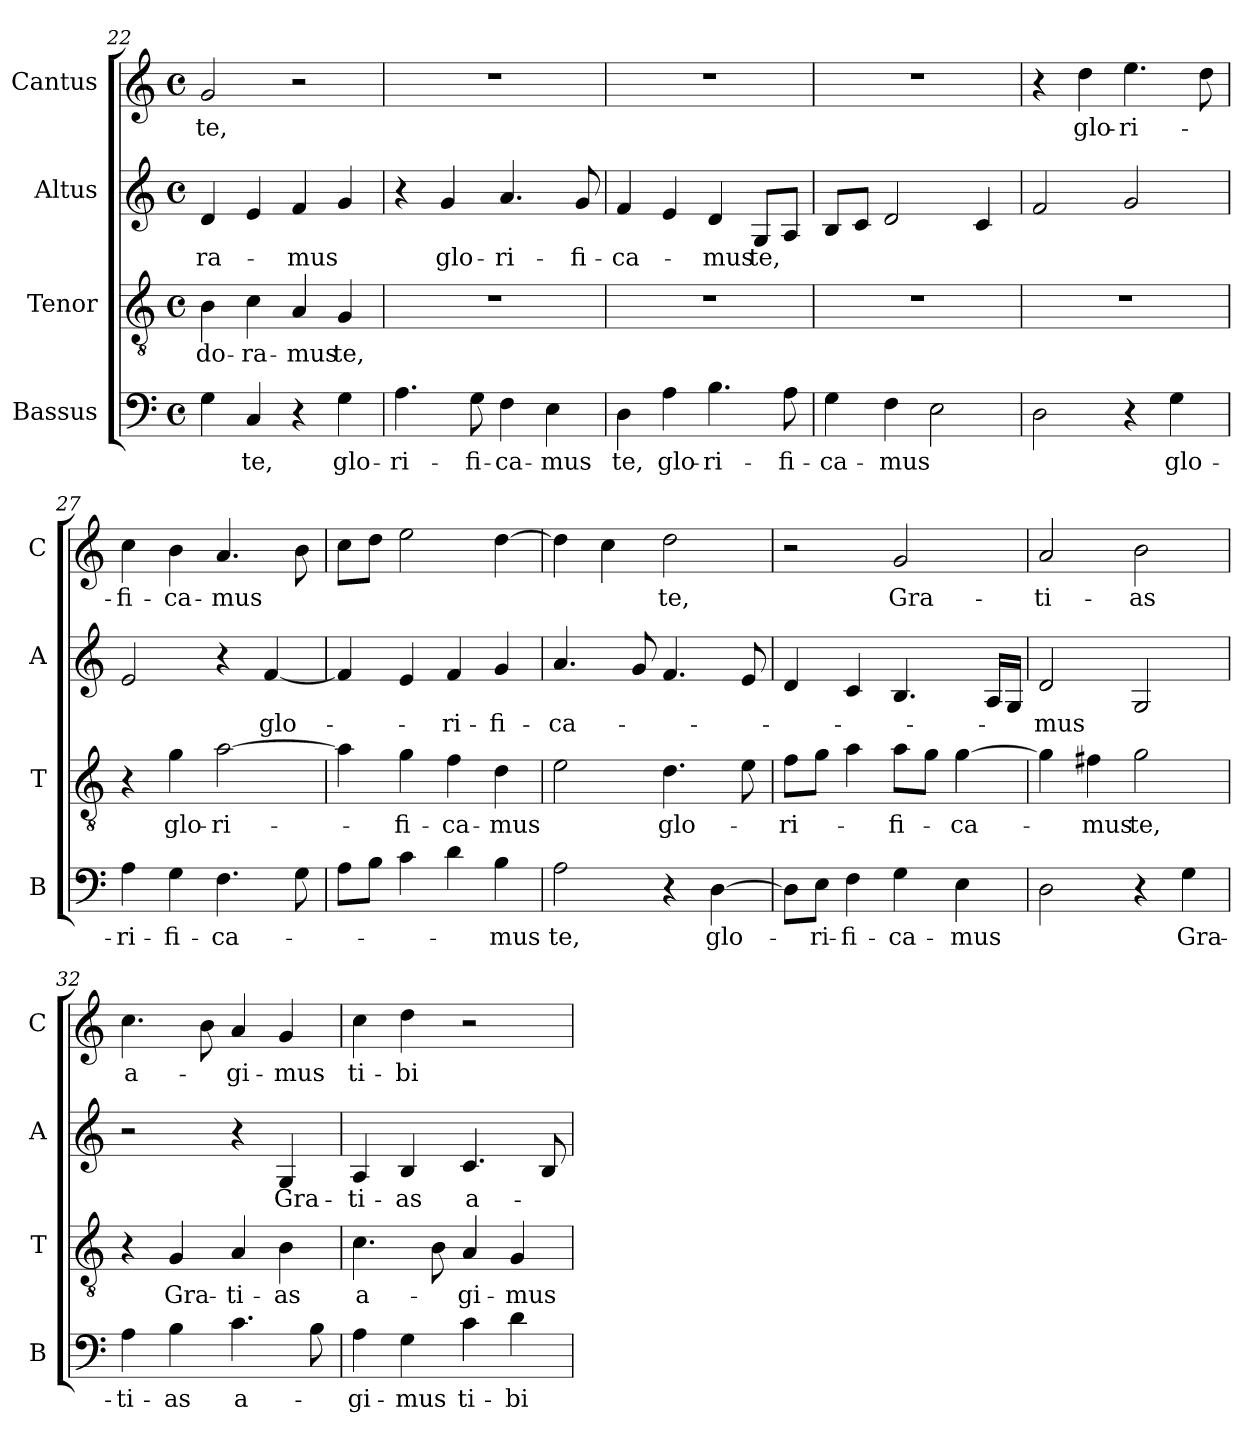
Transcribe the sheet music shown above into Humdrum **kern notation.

**kern	**text	**kern	**text	**kern	**text	**kern	**text
*part4	*part4	*part3	*part3	*part2	*part2	*part1	*part1
*staff4	*staff4	*staff3	*staff3	*staff2	*staff2	*staff1	*staff1
*I"Bassus	*	*I"Tenor	*	*I"Altus	*	*I"Cantus	*
*I'B	*	*I'T	*	*I'A	*	*I'C	*
*clefF4	*	*clefGv2	*	*clefG2	*	*clefG2	*
*k[]	*	*k[]	*	*k[]	*	*k[]	*
*C:	*	*C:	*	*C:	*	*C:	*
*M4/4	*	*M4/4	*	*M4/4	*	*M4/4	*
*met(c)	*	*met(c)	*	*met(c)	*	*met(c)	*
=22	=22	=22	=22	=22	=22	=22	=22
!	!	!	!LO:LY:b	!	!	!	!
!	!	!	!	!	!LO:LY:b	!	!
!	!	!	!	!	!	!	!LO:LY:b
4G\	.	4B\	-do-	4d/	-ra-	2g/	te,
!	!LO:LY:b	!	!	!	!	!	!
!	!	!	!LO:LY:b	!	!	!	!
4C/	te,	4c\	-ra-	4e/	.	.	.
!	!	!	!LO:LY:b	!	!	!	!
!	!	!	!	!	!LO:LY:b	!	!
4r	.	4A/	-mus	4f/	-mus	2r	.
!	!LO:LY:b	!	!	!	!	!	!
!	!	!	!LO:LY:b	!	!	!	!
4G\	glo-	4G/	te,	4g/	.	.	.
!!LO:LB:g=z
=23	=23	=23	=23	=23	=23	=23	=23
!	!LO:LY:b	!	!	!	!	!	!
4.A\	-ri-	1r	.	4r	.	1r	.
!	!	!	!	!	!LO:LY:b	!	!
.	.	.	.	4g/	glo-	.	.
!	!LO:LY:b	!	!	!	!	!	!
8G\	-fi-	.	.	.	.	.	.
!	!LO:LY:b	!	!	!	!	!	!
!	!	!	!	!	!LO:LY:b	!	!
4F\	-ca-	.	.	4.a/	-ri-	.	.
!	!LO:LY:b	!	!	!	!	!	!
4E\	-mus	.	.	.	.	.	.
!	!	!	!	!	!LO:LY:b	!	!
.	.	.	.	8g/	-fi-	.	.
=24	=24	=24	=24	=24	=24	=24	=24
!	!LO:LY:b	!	!	!	!	!	!
!	!	!	!	!	!LO:LY:b	!	!
4D\	te,	1r	.	4f/	-ca-	1r	.
!	!LO:LY:b	!	!	!	!	!	!
4A\	glo-	.	.	4e/	.	.	.
!	!LO:LY:b	!	!	!	!	!	!
!	!	!	!	!	!LO:LY:b	!	!
4.B\	-ri-	.	.	4d/	-mus	.	.
!	!	!	!	!	!LO:LY:b	!	!
.	.	.	.	8G/L	te,	.	.
!	!LO:LY:b	!	!	!	!	!	!
8A\	-fi-	.	.	8A/J	.	.	.
=25	=25	=25	=25	=25	=25	=25	=25
!	!LO:LY:b	!	!	!	!	!	!
4G\	-ca-	1r	.	8B/L	.	1r	.
.	.	.	.	8c/J	.	.	.
!	!LO:LY:b	!	!	!	!	!	!
4F\	-mus	.	.	2d/	.	.	.
2E\	.	.	.	.	.	.	.
.	.	.	.	4c/	.	.	.
=26	=26	=26	=26	=26	=26	=26	=26
2D\	.	1r	.	2f/	.	4r	.
!	!	!	!	!	!	!	!LO:LY:b
.	.	.	.	.	.	4dd\	glo-
!	!	!	!	!	!	!	!LO:LY:b
4r	.	.	.	2g/	.	4.ee\	-ri-
!	!LO:LY:b	!	!	!	!	!	!
4G\	glo-	.	.	.	.	.	.
.	.	.	.	.	.	8dd\	.
=27	=27	=27	=27	=27	=27	=27	=27
!	!LO:LY:b	!	!	!	!	!	!
!	!	!	!	!	!	!	!LO:LY:b
4A\	-ri-	4r	.	2e/	.	4cc\	-fi-
!	!LO:LY:b	!	!	!	!	!	!
!	!	!	!LO:LY:b	!	!	!	!
!	!	!	!	!	!	!	!LO:LY:b
4G\	-fi-	4g\	glo-	.	.	4b\	-ca-
!	!LO:LY:b	!	!	!	!	!	!
!	!	!	!LO:LY:b	!	!	!	!
!	!	!	!	!	!	!	!LO:LY:b
4.F\	-ca-	[2a\	-ri-	4r	.	4.a/	-mus
!	!	!	!	!	!LO:LY:b	!	!
.	.	.	.	[4f/	glo-	.	.
8G\	.	.	.	.	.	8b\	.
=28	=28	=28	=28	=28	=28	=28	=28
8A\L	.	4a\]	.	4f/]	.	8cc\L	.
8B\J	.	.	.	.	.	8dd\J	.
!	!	!	!LO:LY:b	!	!	!	!
4c\	.	4g\	-fi-	4e/	.	2ee\	.
!	!	!	!LO:LY:b	!	!	!	!
!	!	!	!	!	!LO:LY:b	!	!
4d\	.	4f\	-ca-	4f/	-ri-	.	.
!	!LO:LY:b	!	!	!	!	!	!
!	!	!	!LO:LY:b	!	!	!	!
!	!	!	!	!	!LO:LY:b	!	!
4B\	-mus	4d\	-mus	4g/	-fi-	[4dd\	.
!!LO:LB:g=z
=29	=29	=29	=29	=29	=29	=29	=29
!	!LO:LY:b	!	!	!	!	!	!
!	!	!	!	!	!LO:LY:b	!	!
2A\	te,	2e\	.	4.a/	-ca-	4dd\]	.
.	.	.	.	.	.	4cc\	.
.	.	.	.	8g/	.	.	.
!	!	!	!LO:LY:b	!	!	!	!
!	!	!	!	!	!	!	!LO:LY:b
4r	.	4.d\	glo-	4.f/	.	2dd\	te,
!	!LO:LY:b	!	!	!	!	!	!
[4D\	glo-	.	.	.	.	.	.
.	.	8e\	.	8e/	.	.	.
=30	=30	=30	=30	=30	=30	=30	=30
!	!	!	!LO:LY:b	!	!	!	!
8D\L]	.	8f\L	-ri-	4d/	.	2r	.
!	!LO:LY:b	!	!	!	!	!	!
8E\J	-ri-	8g\J	.	.	.	.	.
!	!LO:LY:b	!	!	!	!	!	!
4F\	-fi-	4a\	.	4c/	.	.	.
!	!LO:LY:b	!	!	!	!	!	!
!	!	!	!LO:LY:b	!	!	!	!
!	!	!	!	!	!	!	!LO:LY:b
4G\	-ca-	8a\L	-fi-	4.B/	.	2g/	Gra-
.	.	8g\J	.	.	.	.	.
!	!LO:LY:b	!	!	!	!	!	!
!	!	!	!LO:LY:b	!	!	!	!
4E\	-mus	[4g\	-ca-	.	.	.	.
.	.	.	.	16A/LL	.	.	.
.	.	.	.	16G/JJ	.	.	.
=31	=31	=31	=31	=31	=31	=31	=31
!	!	!	!	!	!LO:LY:b	!	!
!	!	!	!	!	!	!	!LO:LY:b
2D\	.	4g\]	.	2d/	-mus	2a/	-ti-
!	!	!	!LO:LY:b	!	!	!	!
.	.	4f#X\	-mus	.	.	.	.
!	!	!	!LO:LY:b	!	!	!	!
!	!	!	!	!	!	!	!LO:LY:b
4r	.	2g\	te,	2G/	.	2b\	-as
!	!LO:LY:b	!	!	!	!	!	!
4G\	Gra-	.	.	.	.	.	.
=32	=32	=32	=32	=32	=32	=32	=32
!	!LO:LY:b	!	!	!	!	!	!
!	!	!	!	!	!	!	!LO:LY:b
4A\	-ti-	4r	.	2r	.	4.cc\	a-
!	!LO:LY:b	!	!	!	!	!	!
!	!	!	!LO:LY:b	!	!	!	!
4B\	-as	4G/	Gra-	.	.	.	.
.	.	.	.	.	.	8b\	.
!	!LO:LY:b	!	!	!	!	!	!
!	!	!	!LO:LY:b	!	!	!	!
!	!	!	!	!	!	!	!LO:LY:b
4.c\	a-	4A/	-ti-	4r	.	4a/	-gi-
!	!	!	!LO:LY:b	!	!	!	!
!	!	!	!	!	!LO:LY:b	!	!
!	!	!	!	!	!	!	!LO:LY:b
.	.	4B\	-as	4G/	Gra-	4g/	-mus
8B\	.	.	.	.	.	.	.
=33	=33	=33	=33	=33	=33	=33	=33
!	!LO:LY:b	!	!	!	!	!	!
!	!	!	!LO:LY:b	!	!	!	!
!	!	!	!	!	!LO:LY:b	!	!
!	!	!	!	!	!	!	!LO:LY:b
4A\	-gi-	4.c\	a-	4A/	-ti-	4cc\	ti-
!	!LO:LY:b	!	!	!	!	!	!
!	!	!	!	!	!LO:LY:b	!	!
!	!	!	!	!	!	!	!LO:LY:b
4G\	-mus	.	.	4B/	-as	4dd\	-bi
.	.	8B\	.	.	.	.	.
!	!LO:LY:b	!	!	!	!	!	!
!	!	!	!LO:LY:b	!	!	!	!
!	!	!	!	!	!LO:LY:b	!	!
4c\	ti-	4A/	-gi-	4.c/	a-	2r	.
!	!LO:LY:b	!	!	!	!	!	!
!	!	!	!LO:LY:b	!	!	!	!
4d\	-bi	4G/	-mus	.	.	.	.
.	.	.	.	8B/	.	.	.
=	=	=	=	=	=	=	=
*-	*-	*-	*-	*-	*-	*-	*-
